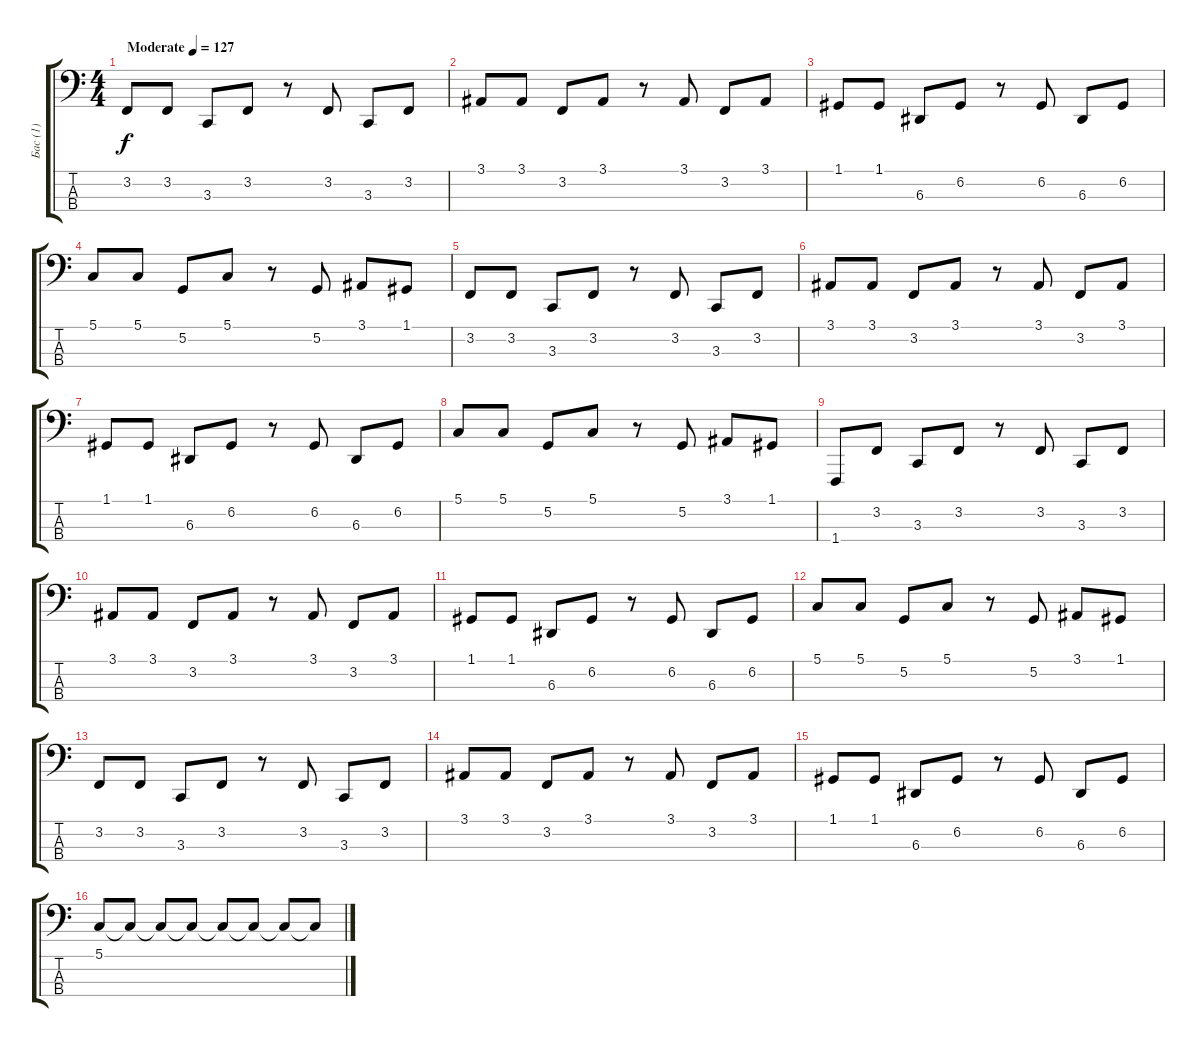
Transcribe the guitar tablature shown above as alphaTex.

\track ("Бас (1)" "Бас (1)") {instrument slapbass2}
\staff {score tabs}
\tuning (G1 D1 A0 E0) {hide}
\ts (4 4)
\tempo (127 "Moderate")
\clef f4
\ks c
3.2.8{dy f instrument slapbass2} 3.2.8 3.3.8 3.2.8 r.8 3.2.8 3.3.8 3.2.8 |
3.1.8 3.1.8 3.2.8 3.1.8 r.8 3.1.8 3.2.8 3.1.8 |
1.1.8 1.1.8 6.3.8 6.2.8 r.8 6.2.8 6.3.8 6.2.8 |
5.1.8 5.1.8 5.2.8 5.1.8 r.8 5.2.8 3.1.8 1.1.8 |
3.2.8 3.2.8 3.3.8 3.2.8 r.8 3.2.8 3.3.8 3.2.8 |
3.1.8 3.1.8 3.2.8 3.1.8 r.8 3.1.8 3.2.8 3.1.8 |
1.1.8 1.1.8 6.3.8 6.2.8 r.8 6.2.8 6.3.8 6.2.8 |
5.1.8 5.1.8 5.2.8 5.1.8 r.8 5.2.8 3.1.8 1.1.8 |
1.4.8 3.2.8 3.3.8 3.2.8 r.8 3.2.8 3.3.8 3.2.8 |
3.1.8 3.1.8 3.2.8 3.1.8 r.8 3.1.8 3.2.8 3.1.8 |
1.1.8 1.1.8 6.3.8 6.2.8 r.8 6.2.8 6.3.8 6.2.8 |
5.1.8 5.1.8 5.2.8 5.1.8 r.8 5.2.8 3.1.8 1.1.8 |
3.2.8 3.2.8 3.3.8 3.2.8 r.8 3.2.8 3.3.8 3.2.8 |
3.1.8 3.1.8 3.2.8 3.1.8 r.8 3.1.8 3.2.8 3.1.8 |
1.1.8 1.1.8 6.3.8 6.2.8 r.8 6.2.8 6.3.8 6.2.8 |
5.1.8 5.1{t}.8 5.1{t}.8 5.1{t}.8 5.1{t}.8 5.1{t}.8 5.1{t}.8 5.1{t}.8
